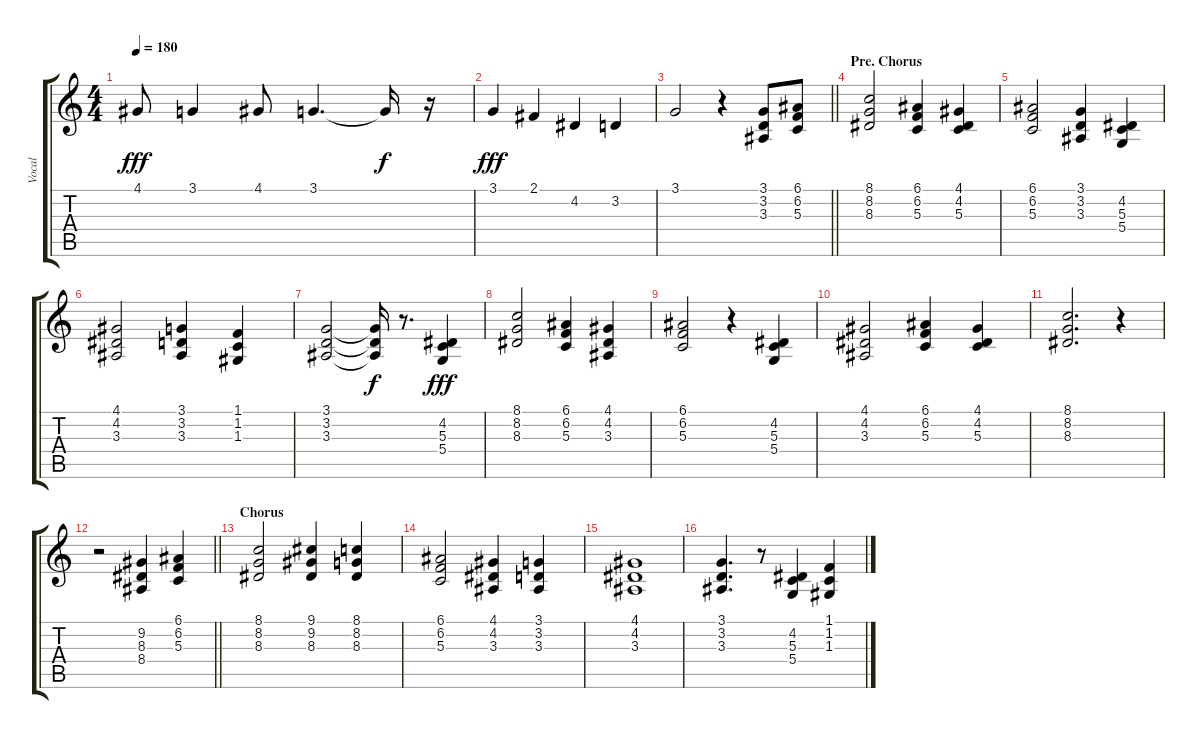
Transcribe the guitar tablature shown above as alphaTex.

\track ("Vocal" "Vocal") {instrument trumpet}
\staff {score tabs}
\tuning (E4 B3 G3 D3 A2 E2) {hide}
\ts (4 4)
\tempo 180
\clef g2
\ks c
4.1.8{dy fff} 3.1.4 4.1.8 3.1.4{d} 3.1{t}.16{dy f} r.16 |
3.1.4{dy fff} 2.1.4 4.2.4 3.2.4 |
\barLineRight lightlight
3.1.2 r.4 (3.1 3.2 3.3).8 (6.1 6.2 5.3).8 |
\section ("" "Pre. Chorus")
(8.1 8.2 8.3).2 (6.1 6.2 5.3).4 (4.1 4.2 5.3).4 |
(6.1 6.2 5.3).2 (3.1 3.2 3.3).4 (4.2 5.3 5.4).4 |
(4.1 4.2 3.3).2 (3.1 3.2 3.3).4 (1.1 1.2 1.3).4 |
(3.1 3.2 3.3).2 (3.1{t} 3.2{t} 3.3{t}).16{dy f} r.8{d} (4.2 5.3 5.4).4{dy fff} |
(8.1 8.2 8.3).2 (6.1 6.2 5.3).4 (4.1 4.2 3.3).4 |
(6.1 6.2 5.3).2 r.4 (4.2 5.3 5.4).4 |
(4.1 4.2 3.3).2 (6.1 6.2 5.3).4 (4.1 4.2 5.3).4 |
(8.1 8.2 8.3).2{d} r.4 |
\barLineRight lightlight
r.2 (9.2 8.3 8.4).4 (6.1 6.2 5.3).4 |
\section ("" "Chorus")
(8.1 8.2 8.3).2 (9.1 9.2 8.3).4 (8.1 8.2 8.3).4 |
(6.1 6.2 5.3).2 (4.1 4.2 3.3).4 (3.1 3.2 3.3).4 |
(4.1 4.2 3.3).1 |
(3.1 3.2 3.3).4{d} r.8 (4.2 5.3 5.4).4 (1.1 1.2 1.3).4
